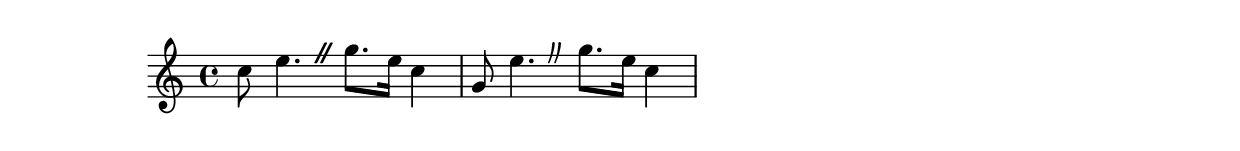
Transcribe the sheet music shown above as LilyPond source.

%% Do not edit this file; it is auto-generated from input/new
%% This file is in the public domain.
\version "2.11.66"
\header {
  texidoces = "
Las marcas de cesura se pueden crear sobreescribiendo la propiedad
@code{'text} del objeto @code{BreathingSign}.  También está disponible
una marca de cesura curva.

"
  doctitlees = "Insertar una cesura"
  
%% Translation of GIT committish :<6ce7f350682dfa99af97929be1dec6b9f1cbc01a>
 texidocde = "
Zäsurzeichen können erstellt werden, indem die @code{'text}-Eigenschaft
des @code{BreathingSign}-Objektes verändert wird.  Ein gekrümmtes
Zäsurzeichen ist auch möglich.
"
  doctitlede = "Eine Zäsur einfügen"

  lsrtags = "expressive-marks,tweaks-and-overrides"
  texidoc = "
Caesura marks can be created by overriding the @code{'text}
property of the @code{BreathingSign} object.  A curved caesura
mark is also available.
"
  doctitle = "Inserting a caesura"
} % begin verbatim


\relative c'' {
  \override BreathingSign #'text = \markup {
    \musicglyph #"scripts.caesura.straight"
  }
  c8 e4. \breathe g8. e16 c4

  \override BreathingSign #'text = \markup {
    \musicglyph #"scripts.caesura.curved"
  }
  g8 e'4. \breathe g8. e16 c4
}
